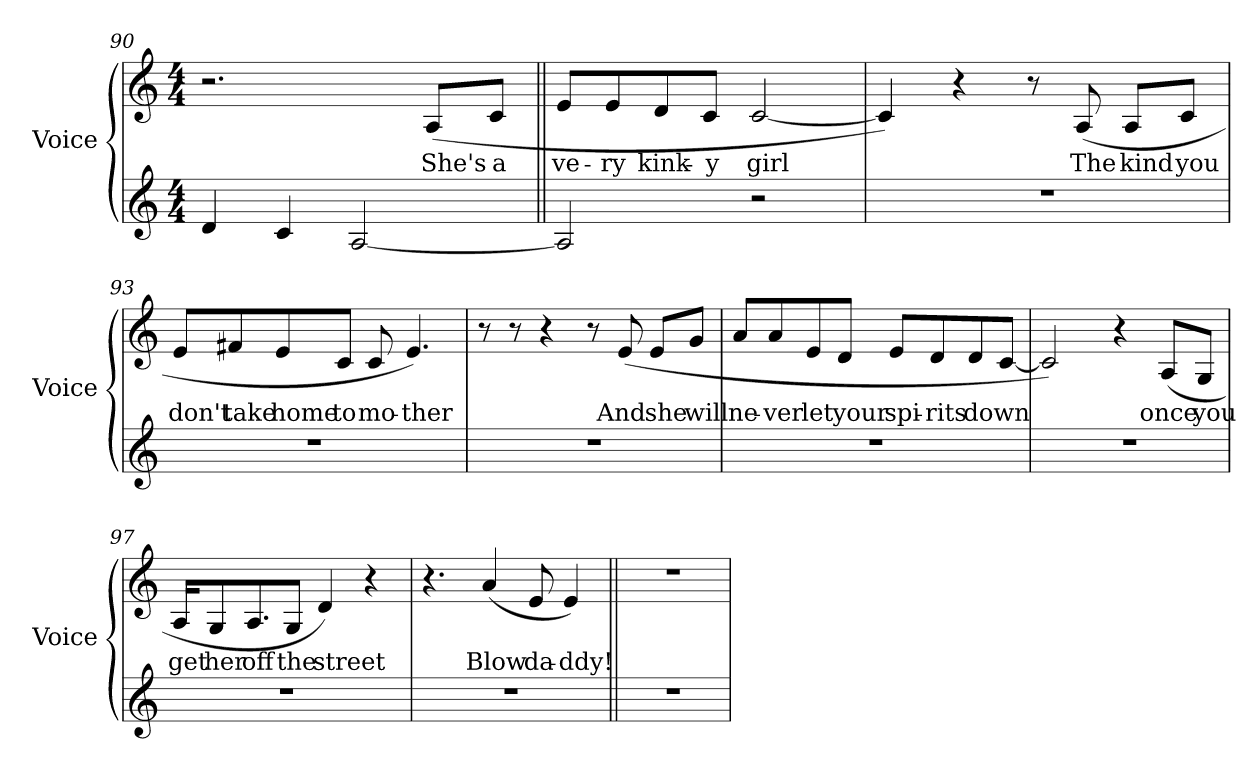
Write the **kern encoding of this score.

**kern	**kern	**text
*part2	*part1	*part1
*staff2	*staff1	*staff1
*I"Voice	*I"Voice	*
*I'Voice	*I'Voice	*
*clefG2	*clefG2	*
*k[]	*k[]	*
*a:	*a:	*
*M4/4	*M4/4	*
=90	=90	=90
4di/	2.r	.
4ci/	.	.
[2Ai/	.	.
!	!	!LO:LY:b:color=#000000
.	(8Ai/L	She's
!	!	!LO:LY:b:color=#000000
.	8ci/J	a
!!LO:LB:g=z
=91||	=91||	=91||
!	!	!LO:LY:b:color=#000000
2Ai/]	8ei/L	ve-
!	!	!LO:LY:b:color=#000000
.	8ei/	-ry
!	!	!LO:LY:b:color=#000000
.	8di/	kink-
!	!	!LO:LY:b:color=#000000
.	8ci/J	-y
!	!	!LO:LY:b:color=#000000
2r	[2ci/	girl
=92	=92	=92
1r	4ci/])	.
.	4r	.
.	8r	.
!	!	!LO:LY:b:color=#000000
.	(8Ai/	The
!	!	!LO:LY:b:color=#000000
.	8Ai/L	kind
!	!	!LO:LY:b:color=#000000
.	8ci/J	you
=93	=93	=93
!	!	!LO:LY:b:color=#000000
1r	8ei/L	don't
!	!	!LO:LY:b:color=#000000
.	8f#Xi/	take
!	!	!LO:LY:b:color=#000000
.	8ei/	home
!	!	!LO:LY:b:color=#000000
.	8ci/J	to
!	!	!LO:LY:b:color=#000000
.	8ci/	mo-
!	!	!LO:LY:b:color=#000000
.	4.ei/)	-ther
=94	=94	=94
1r	8r	.
.	8r	.
.	4r	.
.	8r	.
!	!	!LO:LY:b:color=#000000
.	(8ei/	And
!	!	!LO:LY:b:color=#000000
.	8ei/L	she
!	!	!LO:LY:b:color=#000000
.	8gi/J	will
!!LO:LB:g=z
=95	=95	=95
!	!	!LO:LY:b:color=#000000
1r	8ai/L	ne-
!	!	!LO:LY:b:color=#000000
.	8ai/	-ver
!	!	!LO:LY:b:color=#000000
.	8ei/	let
!	!	!LO:LY:b:color=#000000
.	8di/J	your
!	!	!LO:LY:b:color=#000000
.	8ei/L	spi-
!	!	!LO:LY:b:color=#000000
.	8di/	-rits
!	!	!LO:LY:b:color=#000000
.	8di/	down
.	[8ci/J	.
=96	=96	=96
1r	2ci/])	.
.	4r	.
!	!	!LO:LY:b:color=#000000
.	(8Ai/L	once
!	!	!LO:LY:b:color=#000000
.	8Gi/J	you
=97	=97	=97
!	!	!LO:LY:b:color=#000000
1r	16Ai/KL	get
!	!	!LO:LY:b:color=#000000
.	8Gi/	her
!	!	!LO:LY:b:color=#000000
.	8.Ai/	off
!	!	!LO:LY:b:color=#000000
.	8Gi/J	the
!	!	!LO:LY:b:color=#000000
.	4di/)	street
.	4r	.
=98	=98	=98
1r	4.r	.
!	!	!LO:LY:b:color=#000000
.	(4ai/	Blow
!	!	!LO:LY:b:color=#000000
.	8ei/	da-
!	!	!LO:LY:b:color=#000000
.	4ei/)	-ddy!
!!LO:LB:g=z
=99||	=99||	=99||
1r	1r	.
=	=	=
*-	*-	*-
